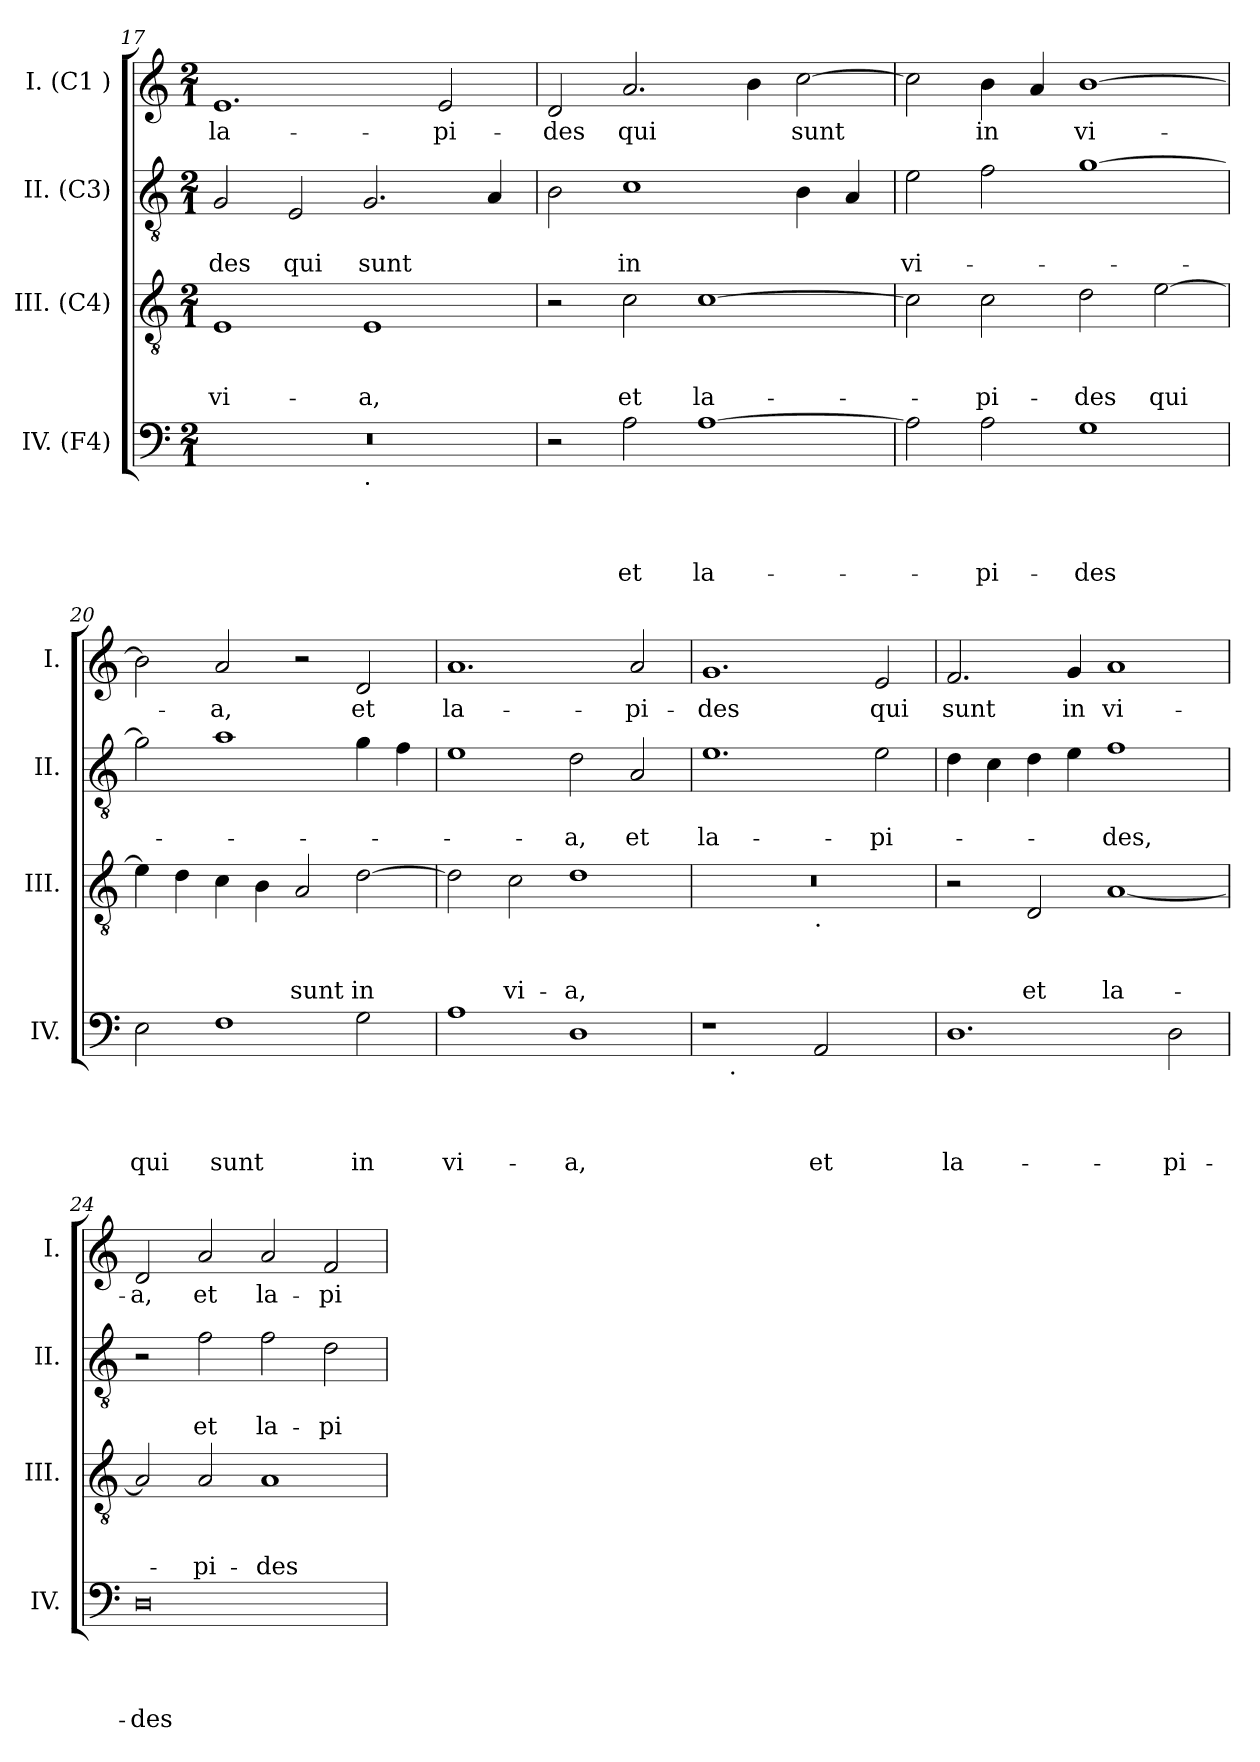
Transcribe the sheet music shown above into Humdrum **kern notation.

**kern	**text	**text	**text	**text	**kern	**text	**text	**text	**kern	**text	**text	**kern	**text
*part4	*part4	*part4	*part4	*part4	*part3	*part3	*part3	*part3	*part2	*part2	*part2	*part1	*part1
*staff4	*staff4	*staff4	*staff4	*staff4	*staff3	*staff3	*staff3	*staff3	*staff2	*staff2	*staff2	*staff1	*staff1
*I"IV. (F4)	*	*	*	*	*I"III. (C4)	*	*	*	*I"II. (C3)	*	*	*I"I. (C1 )	*
*I'IV.	*	*	*	*	*I'III.	*	*	*	*I'II.	*	*	*I'I.	*
*clefF4	*	*	*	*	*clefGv2	*	*	*	*clefGv2	*	*	*clefG2	*
*k[]	*	*	*	*	*k[]	*	*	*	*k[]	*	*	*k[]	*
*C:	*	*	*	*	*C:	*	*	*	*C:	*	*	*C:	*
*M2/1	*	*	*	*	*M2/1	*	*	*	*M2/1	*	*	*M2/1	*
=17	=17	=17	=17	=17	=17	=17	=17	=17	=17	=17	=17	=17	=17
!	!	!	!	!	!	!	!	!LO:LY:b	!	!	!LO:LY:b	!	!LO:LY:b
*^	*	*	*	*	*	*	*	*	*	*	*	*	*
0r	1ryy	.	.	.	.	1E	.	.	vi-	2G/	.	-des	1.e	la-
!	!	!	!	!	!	!	!	!	!	!	!	!LO:LY:b	!	!
.	.	.	.	.	.	.	.	.	.	2E/	.	qui	.	.
!	!LO:TX:b:t=.	!	!	!	!	!	!	!	!	!	!	!	!	!
!	!	!	!	!	!	!	!	!	!LO:LY:b	!	!	!LO:LY:b	!	!
.	1ryy	.	.	.	.	1E	.	.	-a,	2.G/	.	sunt	.	.
!	!	!	!	!	!	!	!	!	!	!	!	!	!	!LO:LY:b
.	.	.	.	.	.	.	.	.	.	.	.	.	2e/	-pi-
.	.	.	.	.	.	.	.	.	.	4A/	.	.	.	.
=18	=18	=18	=18	=18	=18	=18	=18	=18	=18	=18	=18	=18	=18	=18
!	!	!	!	!	!	!	!	!	!	!	!	!	!	!LO:LY:b
*v	*v	*	*	*	*	*	*	*	*	*	*	*	*	*
2r	.	.	.	.	2r	.	.	.	2B\	.	.	2d/	-des
!	!	!	!	!LO:LY:b	!	!	!	!LO:LY:b	!	!	!LO:LY:b	!	!LO:LY:b
2A\	.	.	.	et	2c\	.	.	et	1c	.	in	2.a/	qui
!	!	!	!	!LO:LY:b	!	!	!	!LO:LY:b	!	!	!	!	!
[>1A	.	.	.	la-	[>1c	.	.	la-	.	.	.	.	.
.	.	.	.	.	.	.	.	.	.	.	.	4b\	.
!	!	!	!	!	!	!	!	!	!	!	!	!	!LO:LY:b
.	.	.	.	.	.	.	.	.	4B\	.	.	[>2cc\	sunt
.	.	.	.	.	.	.	.	.	4A/	.	.	.	.
=19	=19	=19	=19	=19	=19	=19	=19	=19	=19	=19	=19	=19	=19
!	!	!	!	!	!	!	!	!	!	!	!LO:LY:b	!	!
2A\]	.	.	.	.	2c\]	.	.	.	2e\	.	vi-	2cc\]	.
!	!	!	!	!LO:LY:b	!	!	!	!LO:LY:b	!	!	!	!	!LO:LY:b
2A\	.	.	.	-pi-	2c\	.	.	-pi-	2f\	.	.	4b\	in
.	.	.	.	.	.	.	.	.	.	.	.	4a/	.
!	!	!	!	!LO:LY:b	!	!	!	!LO:LY:b	!	!	!	!	!LO:LY:b
1G	.	.	.	-des	2d\	.	.	-des	[>1g	.	.	[>1b	vi-
!	!	!	!	!	!	!	!	!LO:LY:b	!	!	!	!	!
.	.	.	.	.	[>2e\	.	.	qui	.	.	.	.	.
!!LO:PB:g=z
=20	=20	=20	=20	=20	=20	=20	=20	=20	=20	=20	=20	=20	=20
!	!	!	!	!LO:LY:b	!	!	!	!	!	!	!	!	!
2E\	.	.	.	qui	4e\]	.	.	.	2g\]	.	.	2b\]	.
.	.	.	.	.	4d\	.	.	.	.	.	.	.	.
!	!	!	!	!LO:LY:b	!	!	!	!	!	!	!	!	!LO:LY:b
1F	.	.	.	sunt	4c\	.	.	.	1a	.	.	2a/	-a,
.	.	.	.	.	4B\	.	.	.	.	.	.	.	.
!	!	!	!	!	!	!	!	!LO:LY:b	!	!	!	!	!
.	.	.	.	.	2A/	.	.	sunt	.	.	.	2r	.
!	!	!	!	!LO:LY:b	!	!	!	!LO:LY:b	!	!	!	!	!LO:LY:b
2G\	.	.	.	in	[>2d\	.	.	in	4g\	.	.	2d/	et
.	.	.	.	.	.	.	.	.	4f\	.	.	.	.
=21	=21	=21	=21	=21	=21	=21	=21	=21	=21	=21	=21	=21	=21
!	!	!	!	!LO:LY:b	!	!	!	!	!	!	!	!	!LO:LY:b
1A	.	.	.	vi-	2d\]	.	.	.	1e	.	.	1.a	la-
!	!	!	!	!	!	!	!	!LO:LY:b	!	!	!	!	!
.	.	.	.	.	2c\	.	.	vi-	.	.	.	.	.
!	!	!	!	!LO:LY:b	!	!	!	!LO:LY:b	!	!	!LO:LY:b	!	!
1D	.	.	.	-a,	1d	.	.	-a,	2d\	.	-a,	.	.
!	!	!	!	!	!	!	!	!	!	!	!LO:LY:b	!	!LO:LY:b
.	.	.	.	.	.	.	.	.	2A/	.	et	2a/	-pi-
=22	=22	=22	=22	=22	=22	=22	=22	=22	=22	=22	=22	=22	=22
!	!	!	!	!	!	!	!	!	!	!	!LO:LY:b	!	!LO:LY:b
*^	*	*	*	*	*^	*	*	*	*	*	*	*	*
1r	8ryy	.	.	.	.	0r	1ryy	.	.	.	1.e	.	la-	1.g	-des
!	!LO:TX:b:t=.	!	!	!	!	!	!	!	!	!	!	!	!	!	!
.	1...ryy	.	.	.	.	.	.	.	.	.	.	.	.	.	.
!	!	!	!	!	!	!	!LO:TX:b:t=.	!	!	!	!	!	!	!	!
!	!	!	!	!	!LO:LY:b	!	!	!	!	!	!	!	!	!	!
2AA/	.	.	.	.	et	.	1ryy	.	.	.	.	.	.	.	.
!	!	!	!	!	!	!	!	!	!	!	!	!	!LO:LY:b	!	!LO:LY:b
2ryy	.	.	.	.	.	.	.	.	.	.	2e\	.	-pi-	2e/	qui
=23	=23	=23	=23	=23	=23	=23	=23	=23	=23	=23	=23	=23	=23	=23	=23
!	!	!	!	!	!LO:LY:b	!	!	!	!	!	!	!	!	!	!LO:LY:b
*v	*v	*	*	*	*	*	*	*	*	*	*	*	*	*	*
*	*	*	*	*	*v	*v	*	*	*	*	*	*	*	*
1.D	.	.	.	la-	2r	.	.	.	4d\	.	.	2.f/	sunt
.	.	.	.	.	.	.	.	.	4c\	.	.	.	.
!	!	!	!	!	!	!	!	!LO:LY:b	!	!	!	!	!
.	.	.	.	.	2D/	.	.	et	4d\	.	.	.	.
!	!	!	!	!	!	!	!	!	!	!	!	!	!LO:LY:b
.	.	.	.	.	.	.	.	.	4e\	.	.	4g/	in
!	!	!	!	!	!	!	!	!LO:LY:b	!	!	!LO:LY:b	!	!LO:LY:b
.	.	.	.	.	[<1A	.	.	la-	1f	.	-des,	1a	vi-
!	!	!	!	!LO:LY:b	!	!	!	!	!	!	!	!	!
2D\	.	.	.	-pi-	.	.	.	.	.	.	.	.	.
=24	=24	=24	=24	=24	=24	=24	=24	=24	=24	=24	=24	=24	=24
!	!	!	!	!LO:LY:b:rj	!	!	!	!	!	!	!	!	!LO:LY:b
0D	.	.	.	-des	2A/]	.	.	.	2r	.	.	2d/	-a,
!	!	!	!	!	!	!	!	!LO:LY:b	!	!	!LO:LY:b	!	!LO:LY:b
.	.	.	.	.	2A/	.	.	-pi-	2f\	.	et	2a/	et
!	!	!	!	!	!	!	!	!LO:LY:b	!	!	!LO:LY:b	!	!LO:LY:b
.	.	.	.	.	1A	.	.	-des	2f\	.	la-	2a/	la-
!	!	!	!	!	!	!	!	!	!	!	!LO:LY:b	!	!LO:LY:b
.	.	.	.	.	.	.	.	.	2d\	.	-pi-	2f/	-pi-
=	=	=	=	=	=	=	=	=	=	=	=	=	=
*-	*-	*-	*-	*-	*-	*-	*-	*-	*-	*-	*-	*-	*-
